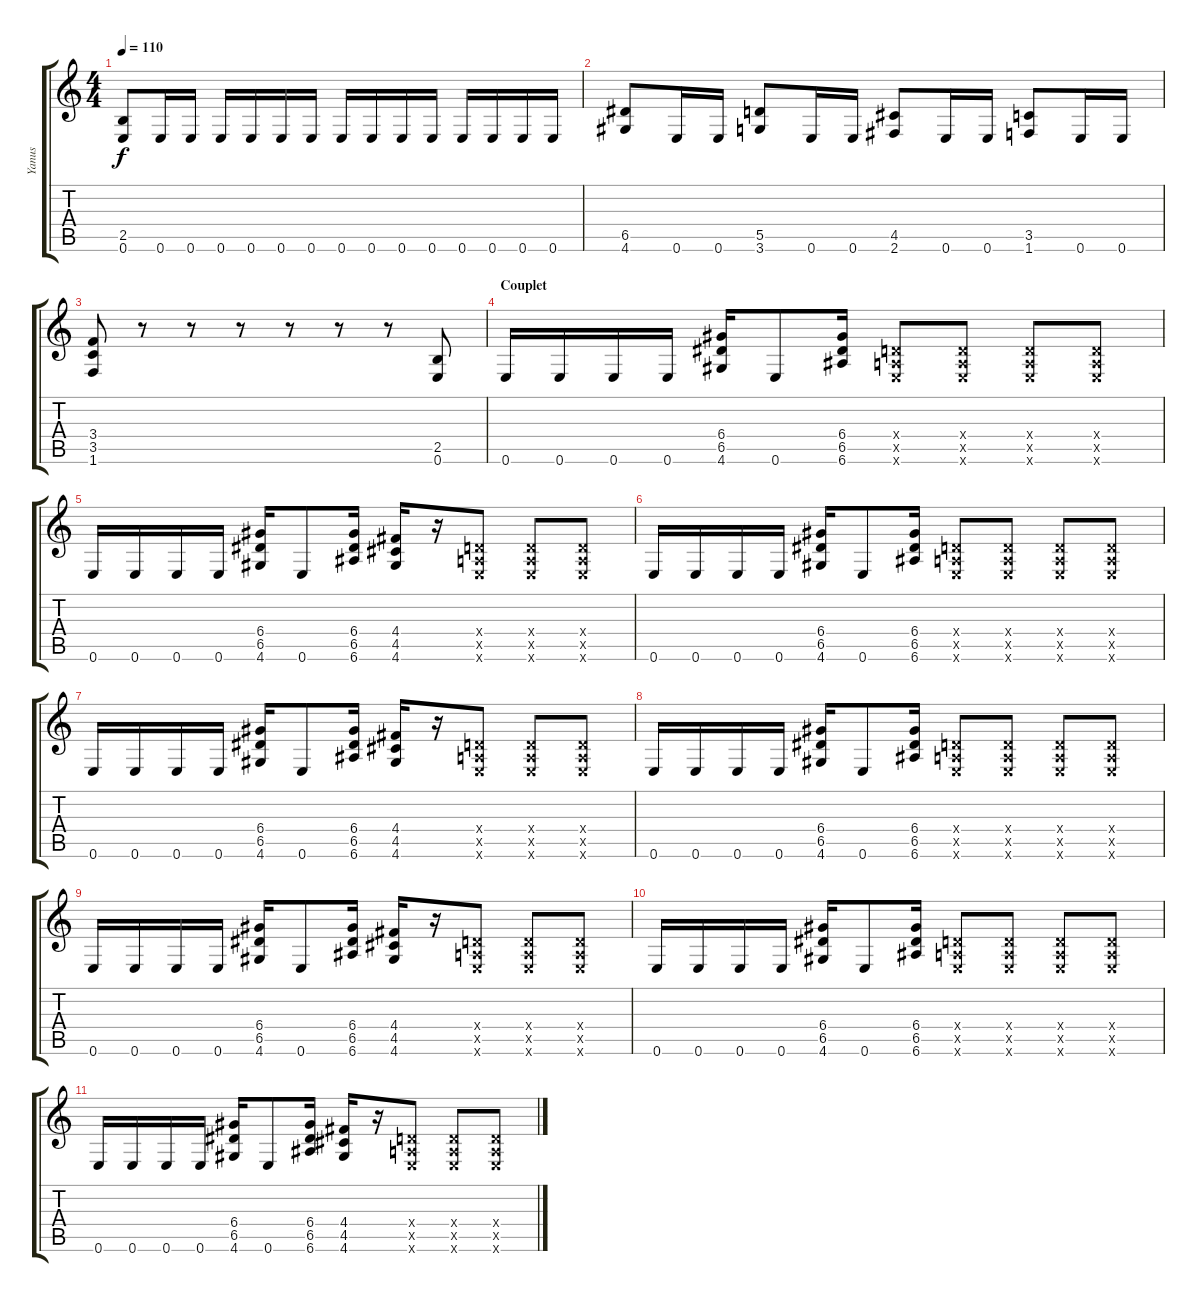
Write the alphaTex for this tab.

\track ("Yanus" "Yanus") {instrument overdrivenguitar}
\staff {score tabs}
\tuning (E4 B3 G3 D3 A2 E2) {hide}
\ts (4 4)
\tempo 110
\clef g2
\ks c
(2.5 0.6).8{dy f} 0.6.16 0.6.16 0.6.16 0.6.16 0.6.16 0.6.16 0.6.16 0.6.16 0.6.16 0.6.16 0.6.16 0.6.16 0.6.16 0.6.16 |
(6.5 4.6).8 0.6.16 0.6.16 (5.5 3.6).8 0.6.16 0.6.16 (4.5 2.6).8 0.6.16 0.6.16 (3.5 1.6).8 0.6.16 0.6.16 |
(3.4 3.5 1.6).8 r.8 r.8 r.8 r.8 r.8 r.8 (2.5 0.6).8 |
\section ("" "Couplet")
0.6.16 0.6.16 0.6.16 0.6.16 (6.4 6.5 4.6).16 0.6.8 (6.4 6.5 6.6).16 (0.4{x} 0.5{x} 0.6{x}).8 (0.4{x} 0.5{x} 0.6{x}).8 (0.4{x} 0.5{x} 0.6{x}).8 (0.4{x} 0.5{x} 0.6{x}).8 |
0.6.16 0.6.16 0.6.16 0.6.16 (6.4 6.5 4.6).16 0.6.8 (6.4 6.5 6.6).16 (4.4 4.5 4.6).16 r.16 (0.4{x} 0.5{x} 0.6{x}).8 (0.4{x} 0.5{x} 0.6{x}).8 (0.4{x} 0.5{x} 0.6{x}).8 |
0.6.16 0.6.16 0.6.16 0.6.16 (6.4 6.5 4.6).16 0.6.8 (6.4 6.5 6.6).16 (0.4{x} 0.5{x} 0.6{x}).8 (0.4{x} 0.5{x} 0.6{x}).8 (0.4{x} 0.5{x} 0.6{x}).8 (0.4{x} 0.5{x} 0.6{x}).8 |
0.6.16 0.6.16 0.6.16 0.6.16 (6.4 6.5 4.6).16 0.6.8 (6.4 6.5 6.6).16 (4.4 4.5 4.6).16 r.16 (0.4{x} 0.5{x} 0.6{x}).8 (0.4{x} 0.5{x} 0.6{x}).8 (0.4{x} 0.5{x} 0.6{x}).8 |
0.6.16 0.6.16 0.6.16 0.6.16 (6.4 6.5 4.6).16 0.6.8 (6.4 6.5 6.6).16 (0.4{x} 0.5{x} 0.6{x}).8 (0.4{x} 0.5{x} 0.6{x}).8 (0.4{x} 0.5{x} 0.6{x}).8 (0.4{x} 0.5{x} 0.6{x}).8 |
0.6.16 0.6.16 0.6.16 0.6.16 (6.4 6.5 4.6).16 0.6.8 (6.4 6.5 6.6).16 (4.4 4.5 4.6).16 r.16 (0.4{x} 0.5{x} 0.6{x}).8 (0.4{x} 0.5{x} 0.6{x}).8 (0.4{x} 0.5{x} 0.6{x}).8 |
0.6.16 0.6.16 0.6.16 0.6.16 (6.4 6.5 4.6).16 0.6.8 (6.4 6.5 6.6).16 (0.4{x} 0.5{x} 0.6{x}).8 (0.4{x} 0.5{x} 0.6{x}).8 (0.4{x} 0.5{x} 0.6{x}).8 (0.4{x} 0.5{x} 0.6{x}).8 |
0.6.16 0.6.16 0.6.16 0.6.16 (6.4 6.5 4.6).16 0.6.8 (6.4 6.5 6.6).16 (4.4 4.5 4.6).16 r.16 (0.4{x} 0.5{x} 0.6{x}).8 (0.4{x} 0.5{x} 0.6{x}).8 (0.4{x} 0.5{x} 0.6{x}).8
